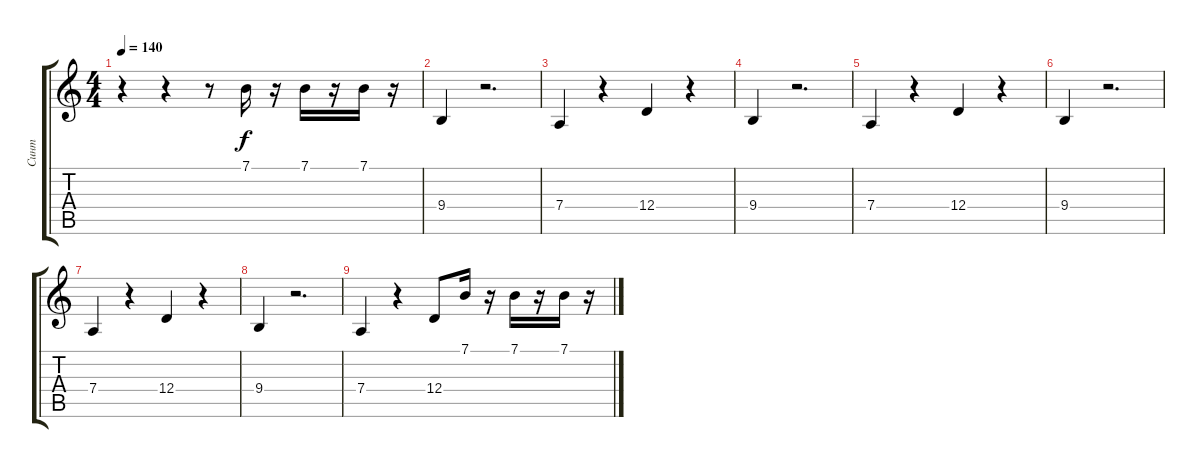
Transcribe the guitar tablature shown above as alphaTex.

\track ("Синт" "Синт") {instrument lead2sawtooth}
\staff {score tabs}
\tuning (E4 B3 G3 D3 A2 E2) {hide}
\ts (4 4)
\tempo 140
\clef g2
\ks c
r.4{dy f} r.4 r.8 7.1.16 r.16 7.1.16 r.16 7.1.16 r.16 |
9.4.4 r.2{d} |
7.4.4 r.4 12.4.4 r.4 |
9.4.4 r.2{d} |
7.4.4 r.4 12.4.4 r.4 |
9.4.4 r.2{d} |
7.4.4 r.4 12.4.4 r.4 |
9.4.4 r.2{d} |
7.4.4 r.4 12.4.8 7.1.16 r.16 7.1.16 r.16 7.1.16 r.16
